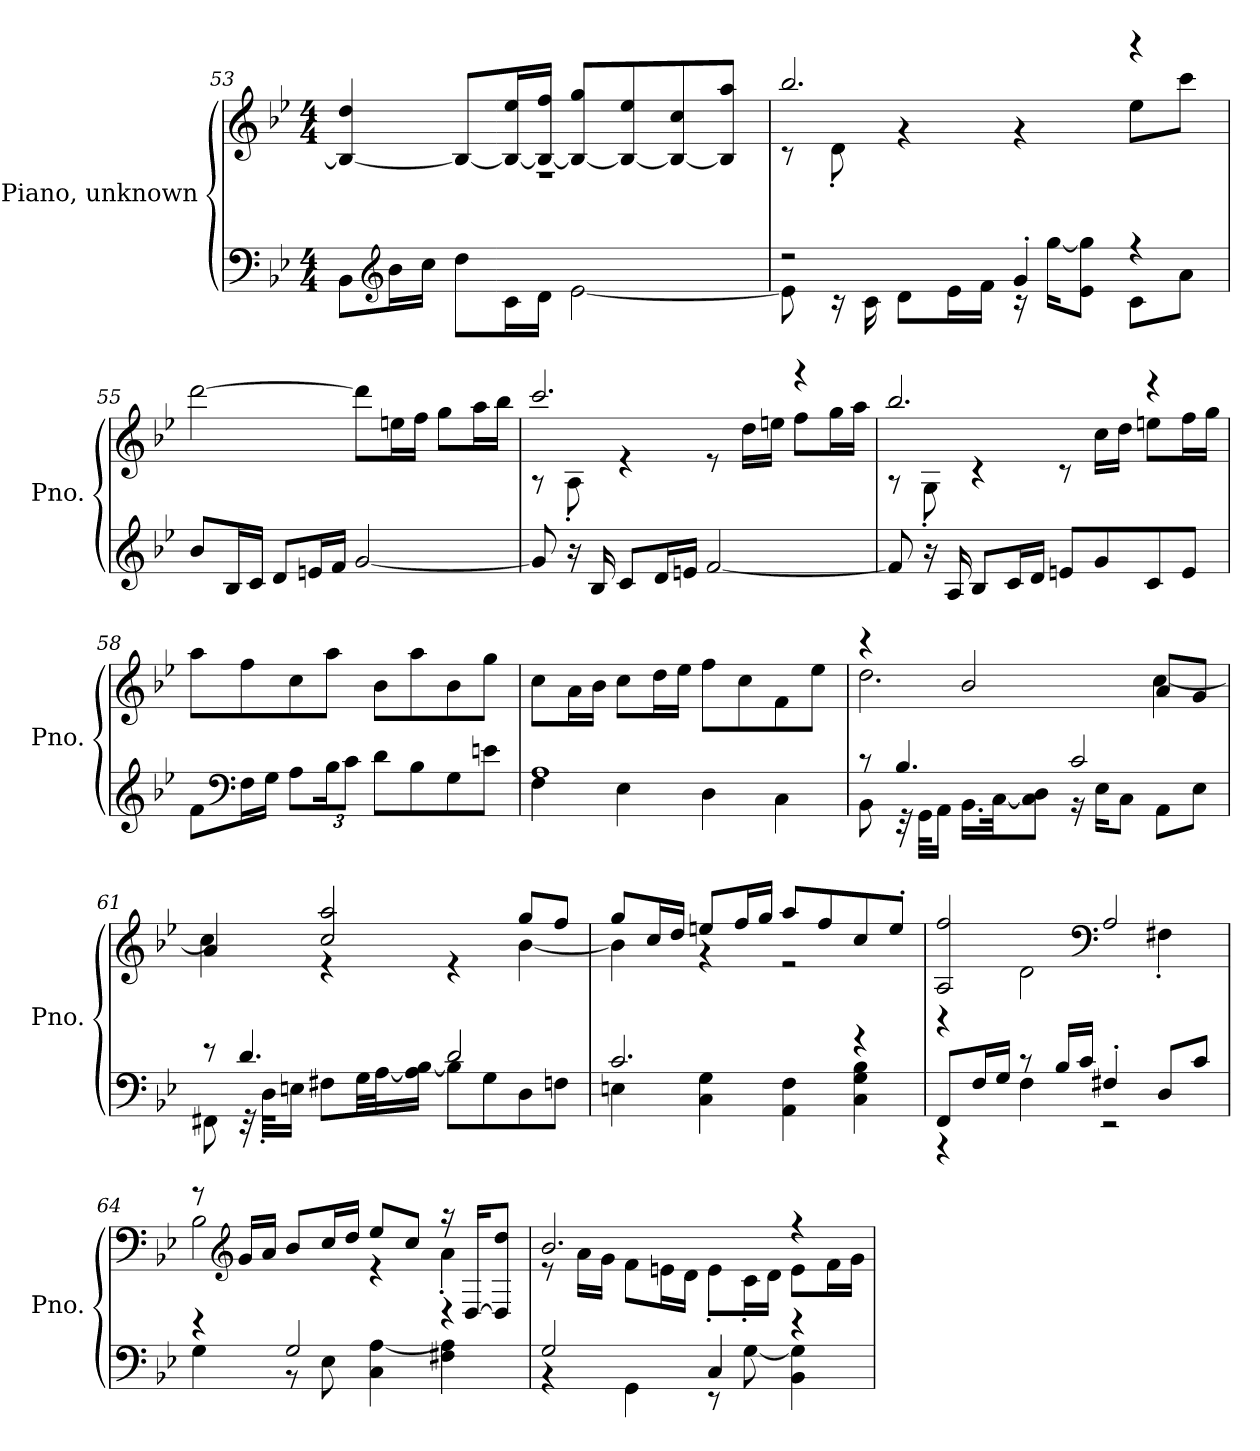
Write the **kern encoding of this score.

**kern	**kern
*part1	*part1
*staff2	*staff1
*I"Piano, unknown	*
*I'Pno.	*
*clefF4	*clefG2
*k[b-e-]	*k[b-e-]
*M4/4	*M4/4
=53	=53
*^	*
1r	8BB-\L	4B-/_ 4dd/
*clefG2	*	*
.	16b-\L	.
.	16cc\JJ	.
.	8dd\L	8B-/L_
.	16c\L	16B-/_ 16ee-/L
.	16d\JJ	16B-/_ 16ff/JJ
.	[2e-\	8B-/_ 8gg/L
.	.	8B-/_ 8ee-/
.	.	8B-/_ 8cc/
.	.	8B-/] 8aa/J
!!LO:LB:g=z
=54	=54	=54
*	*	*^
2r	8e-\]	2.bb-/	8r
.	16r	.	8d'\
.	16c\	.	.
.	8d\L	.	4r
.	16e-\L	.	.
.	16f\JJ	.	.
4g'/	16r	.	4r
.	[16gg\KL	.	.
.	8e-\ 8gg\]J	.	.
4r	8c\L	4r	8ee-\L
.	8a\J	.	8ccc\J
*v	*v	*	*
*	*v	*v
=55	=55
8b-/L	[2ddd\
16B-/L	.
16c/JJ	.
8d/L	.
16en/L	.
16f/JJ	.
[2g/	8ddd\L]
.	16een\L
.	16ff\JJ
.	8gg\L
.	16aa\L
.	16bb-\JJ
=56	=56
*	*^
8g/]	2.ccc/	8r
16r	.	8A'\
16B-/	.	.
8c/L	.	4r
16d/L	.	.
16en/JJ	.	.
[2f/	.	8r
.	.	16dd\LL
.	.	16een\JJ
.	4r	8ff\L
.	.	16gg\L
.	.	16aa\JJ
!!LO:LB:g=z	!!
=57	=57	=57
8f/]	2.bb-/	8r
16r	.	8G'\
16A/	.	.
8B-/L	.	4r
16c/L	.	.
16d/JJ	.	.
8en/L	.	8r
8g/	.	16cc\LL
.	.	16dd\JJ
8c/	4r	8een\L
8e/J	.	16ff\L
.	.	16gg\JJ
*	*v	*v
=58	=58
8f\L	8aa\L
*clefF4	*
16F\L	8ff\
16G\JJ	.
8A\L	8cc\
*Xbrackettup	*
24B-\K	8aa\J
12c\J	.
8d\L	8b-\L
8B-\	8aa\
8G\	8b-\
8en\J	8gg\J
=59	=59
*^	*
1A	4F\	8cc\L
.	.	16a\L
.	.	16b-\JJ
.	4E-\	8cc\L
.	.	16dd\L
.	.	16ee-\JJ
.	4D\	8ff\L
.	.	8cc\
.	4C\	8f\
.	.	8ee-\J
!!LO:PB:g=z
=60	=60	=60
*	*	*^
8r	8BB-\	4r	2.dd\
4.B-/	32r	.	.
.	32GG\KLL	.	.
.	16AA\JJ	.	.
.	16.BB-\LL	2b-/	.
.	[32C\JK	.	.
.	8C\] 8D\J	.	.
2c/	16r	.	.
.	16E-\KL	.	.
.	8C\J	.	.
.	8AA\L	8a/L	[4cc\
.	8E-\J	8g/J	.
=61	=61	=61	=61
8r	8FF#X\	4a/	4cc\]
4.d/	32r	.	.
.	32D'\KLL	.	.
.	16En\JJ	.	.
.	8F#X\L	2cc/ 2aa/	4r
.	32G\LL	.	.
.	[32A\J	.	.
.	16A\] [16B-\JJ	.	.
2d/	8B-\L]	.	4r
.	8G\	.	.
.	8D\	8gg/L	[4b-\
.	8Fn\J	8ff/J	.
=62	=62	=62	=62
2.c/	4En\	8gg/L	4b-\]
.	.	16cc/L	.
.	.	16dd/JJ	.
.	4C\ 4G\	8een/L	4r
.	.	16ff/L	.
.	.	16gg/JJ	.
.	4AA\ 4F\	8aa/L	2r
.	.	8ff/	.
4r	4C\ 4G\ 4B-\	8cc/	.
.	.	8ee'/J	.
!!LO:LB:g=z	!!
=63	=63	=63	=63
8FF/L	4r	2A/ 2ff/	4r
16F/L	.	.	.
16G/JJ	.	.	.
8r	4F\	.	2d\
16B-/LL	.	.	.
16c/JJ	.	.	.
*	*	*clefF4	*
4F#X'/	2r	2A/	.
8D/L	.	.	4F#X'\
8c/J	.	.	.
=64	=64	=64	=64
4r	4G\	8r	2B-\
*	*	*clefG2	*
.	.	16g/LL	.
.	.	16a/JJ	.
2G/	8r	8b-/L	.
.	8E-\	16cc/L	.
.	.	16dd/JJ	.
.	4C\ [4A\	8ee-/L	4r
.	.	8cc/J	.
4r	4F#X\ 4A\]	16r	4a'\
.	.	[16D/KL	.
.	.	8D/] 8dd/J	.
=65	=65	=65	=65
2G/	4r	2.b-/	8r
.	.	.	16a\LL
.	.	.	16g\JJ
.	4GG\	.	8f\L
.	.	.	16en\L
.	.	.	16d\JJ
4C/	8r	.	8e'\L
.	[8G\	.	16c'\L
.	.	.	16d\JJ
4r	4BB-\ 4G\]	4r	8e\L
.	.	.	16f\L
.	.	.	16g\JJ
*v	*v	*	*
*	*v	*v
=	=
*-	*-
